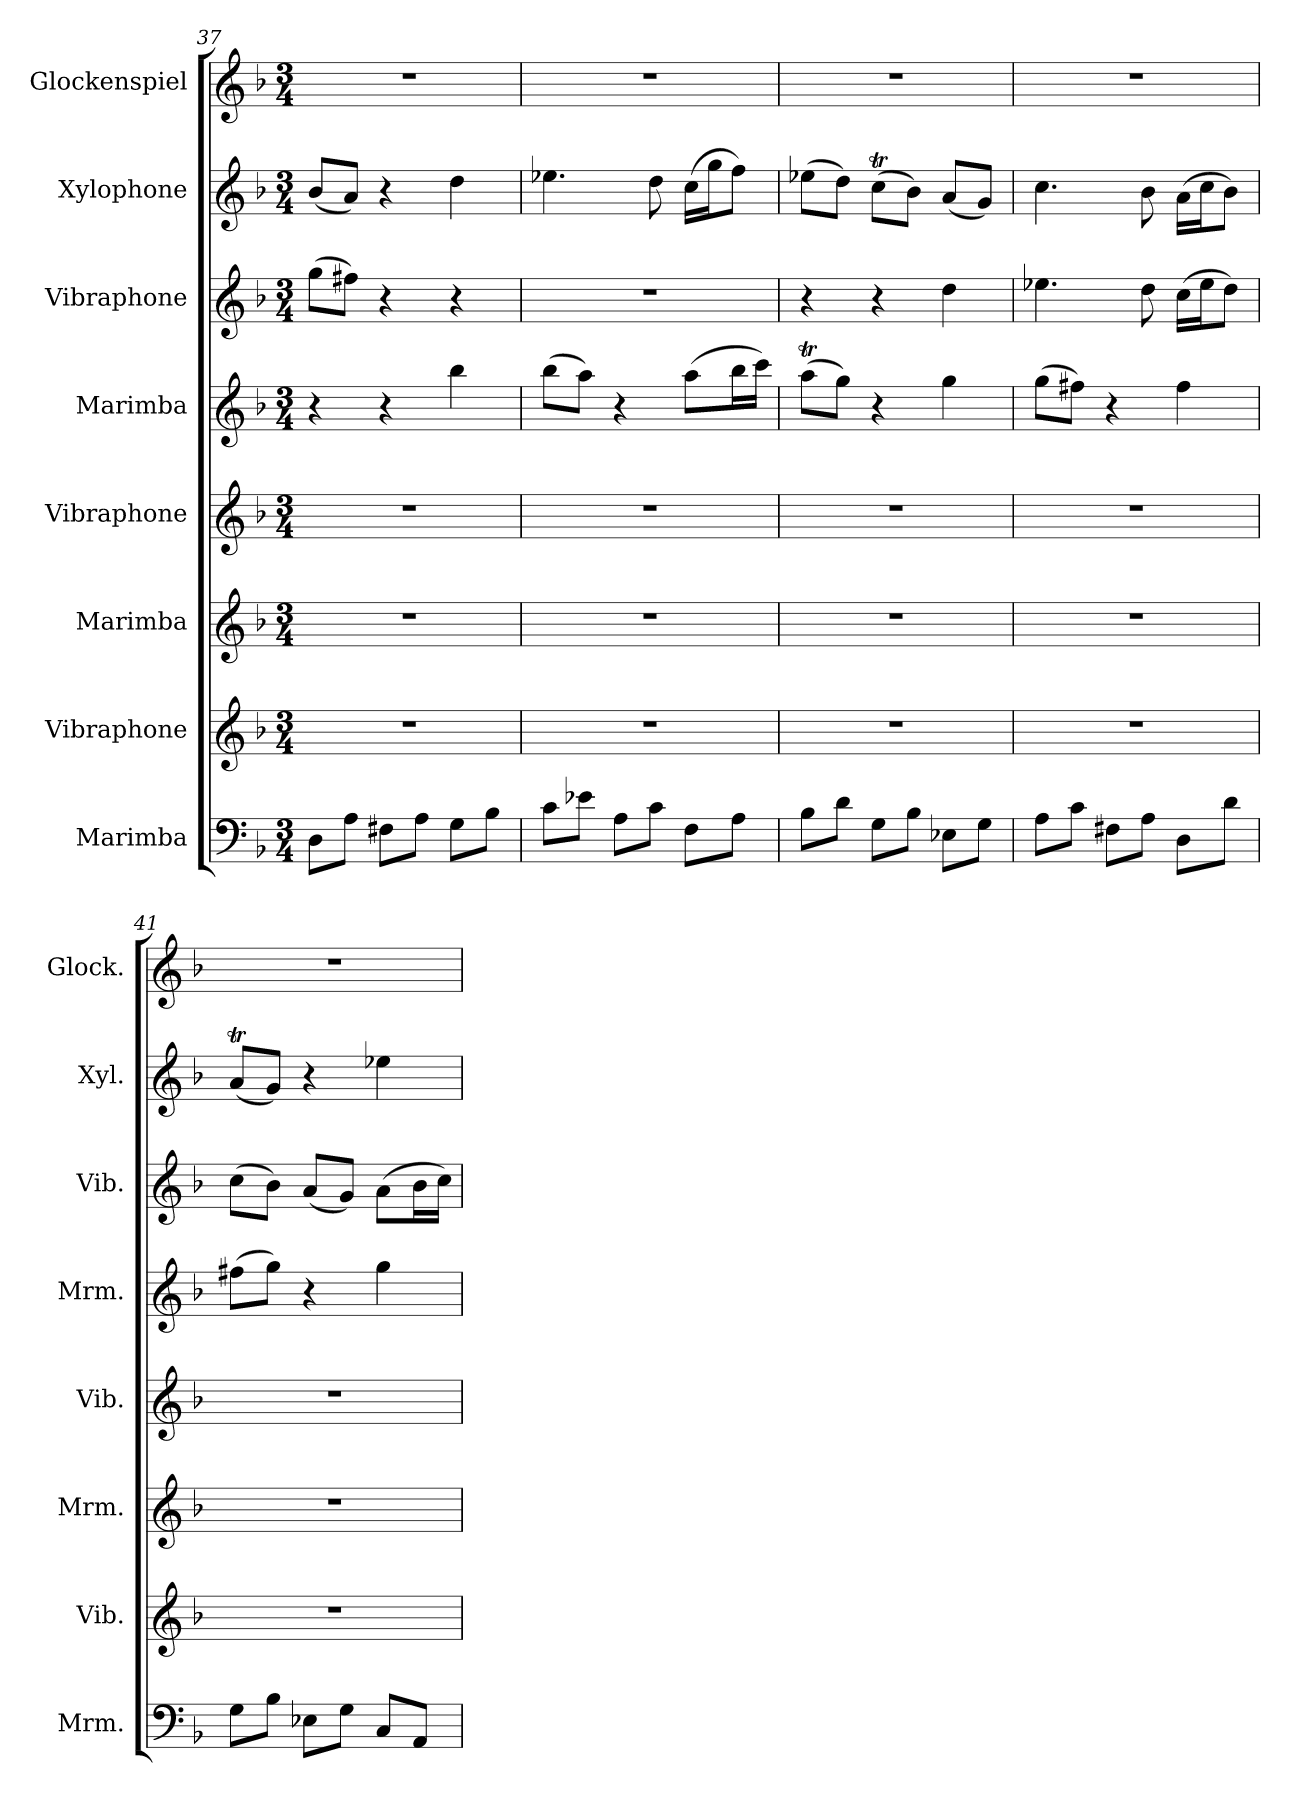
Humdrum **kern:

**kern	**kern	**kern	**kern	**kern	**kern	**kern	**kern
*part8	*part7	*part6	*part5	*part4	*part3	*part2	*part1
*staff8	*staff7	*staff6	*staff5	*staff4	*staff3	*staff2	*staff1
*I"Marimba	*I"Vibraphone	*I"Marimba	*I"Vibraphone	*I"Marimba	*I"Vibraphone	*I"Xylophone	*I"Glockenspiel
*I'Mrm.	*I'Vib.	*I'Mrm.	*I'Vib.	*I'Mrm.	*I'Vib.	*I'Xyl.	*I'Glock.
*clefF4	*clefG2	*clefG2	*clefG2	*clefG2	*clefG2	*clefG2	*clefG2
*	*	*	*	*	*	*ITrd-7c-12	*ITrd-14c-24
*k[b-]	*k[b-]	*k[b-]	*k[b-]	*k[b-]	*k[b-]	*k[b-]	*k[b-]
*M3/4	*M3/4	*M3/4	*M3/4	*M3/4	*M3/4	*M3/4	*M3/4
=37	=37	=37	=37	=37	=37	=37	=37
8D\L	2.r	2.r	2.r	4r	(>8gg\L	(<8bb-/L	2.r
8A\J	.	.	.	.	8ff#X\J)	8aa/J)	.
8F#X\L	.	.	.	4r	4r	4r	.
8A\J	.	.	.	.	.	.	.
8G\L	.	.	.	4bb-\	4r	4ddd\	.
8B-\J	.	.	.	.	.	.	.
=38	=38	=38	=38	=38	=38	=38	=38
8c\L	2.r	2.r	2.r	(>8bb-\L	2.r	4.eee-X\	2.r
8e-X\J	.	.	.	8aa\J)	.	.	.
8A\L	.	.	.	4r	.	.	.
8c\J	.	.	.	.	.	8ddd\	.
8F\L	.	.	.	(>8aa\L	.	(>16ccc\LL	.
.	.	.	.	.	.	16ggg\J	.
8A\J	.	.	.	16bb-\L	.	8fff\J)	.
.	.	.	.	16ccc\JJ)	.	.	.
=39	=39	=39	=39	=39	=39	=39	=39
8B-\L	2.r	2.r	2.r	(>8aat\L	4r	(>8eee-X\L	2.r
8d\J	.	.	.	8gg\J)	.	8ddd\J)	.
8G\L	.	.	.	4r	4r	(>8cccT\L	.
8B-\J	.	.	.	.	.	8bb-\J)	.
8E-X\L	.	.	.	4gg\	4dd\	(<8aa/L	.
8G\J	.	.	.	.	.	8gg/J)	.
=40	=40	=40	=40	=40	=40	=40	=40
8A\L	2.r	2.r	2.r	(>8gg\L	4.ee-X\	4.ccc\	2.r
8c\J	.	.	.	8ff#X\J)	.	.	.
8F#X\L	.	.	.	4r	.	.	.
8A\J	.	.	.	.	8dd\	8bb-\	.
8D\L	.	.	.	4ff#\	(>16cc\LL	(>16aa\LL	.
.	.	.	.	.	16ee-\J	16ccc\J	.
8d\J	.	.	.	.	8dd\J)	8bb-\J)	.
=41	=41	=41	=41	=41	=41	=41	=41
8G\L	2.r	2.r	2.r	(>8ff#X\L	(>8cc\L	(<8aat/L	2.r
8B-\J	.	.	.	8gg\J)	8b-\J)	8gg/J)	.
8E-X\L	.	.	.	4r	(<8a/L	4r	.
8G\J	.	.	.	.	8g/J)	.	.
8C/L	.	.	.	4gg\	(>8a\L	4eee-X\	.
8AA/J	.	.	.	.	16b-\L	.	.
.	.	.	.	.	16cc\JJ)	.	.
=	=	=	=	=	=	=	=
*-	*-	*-	*-	*-	*-	*-	*-
